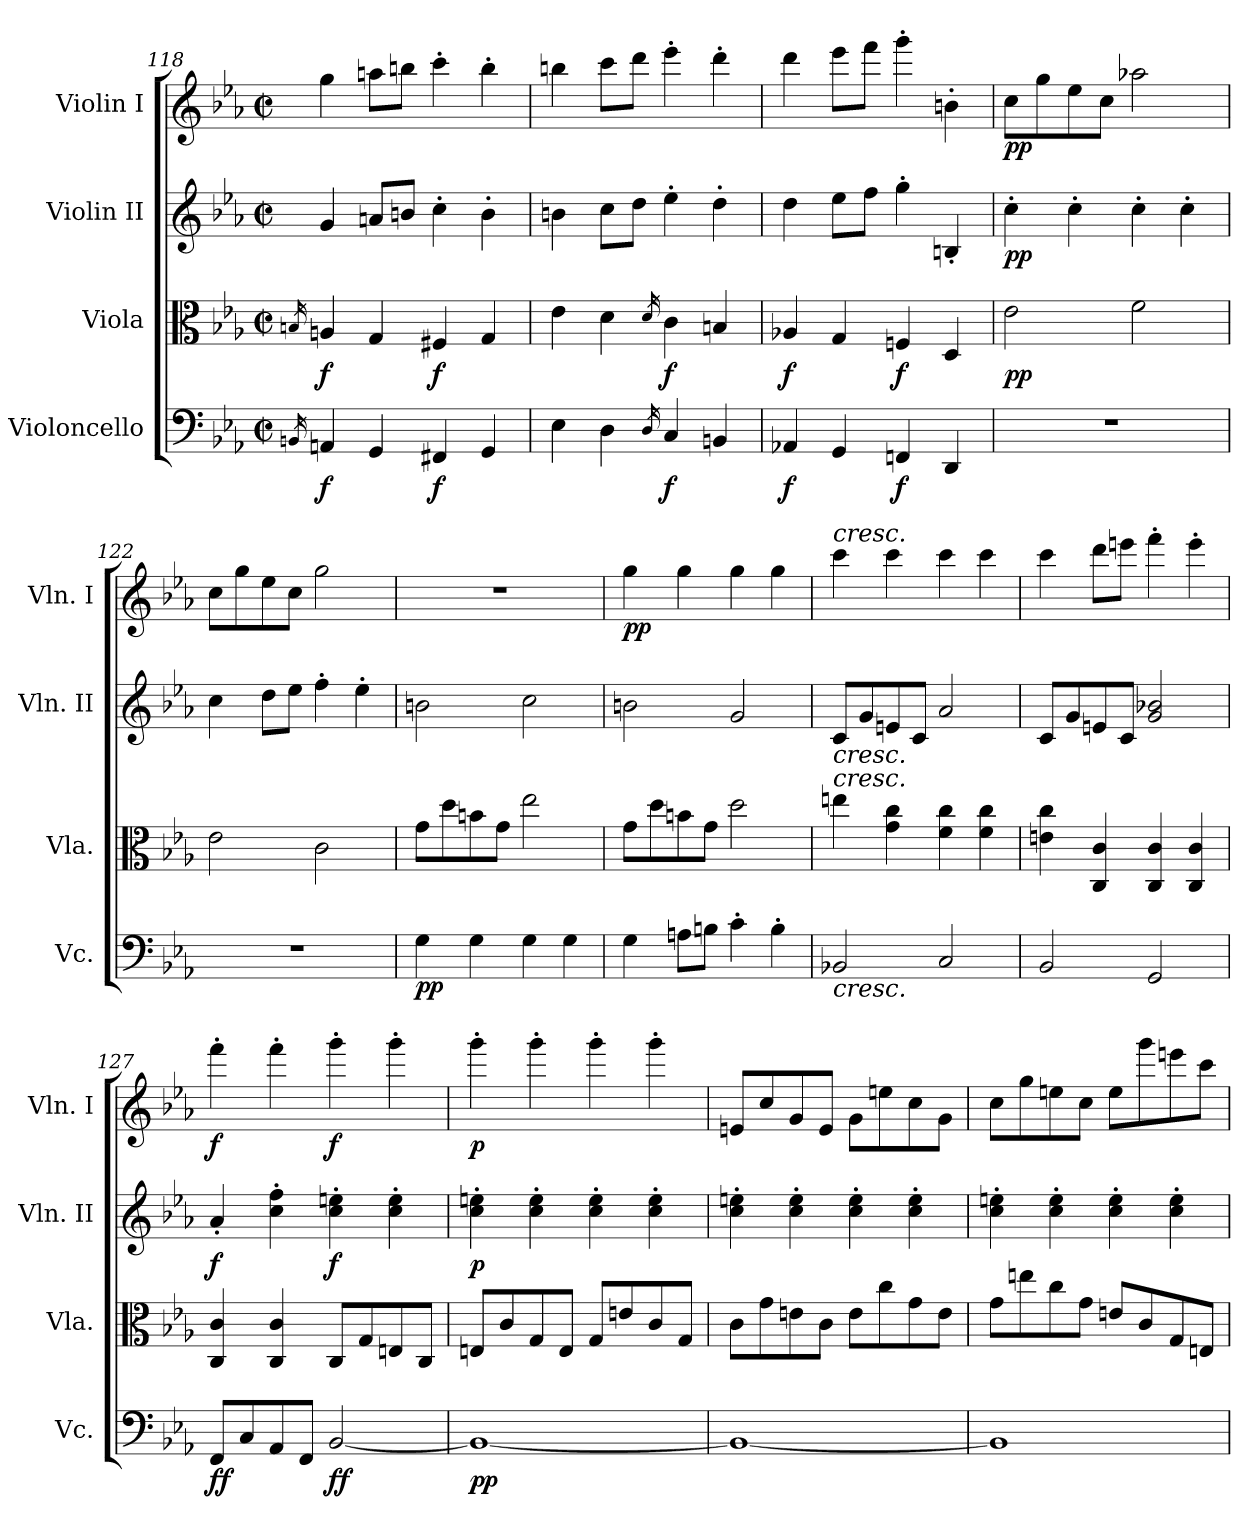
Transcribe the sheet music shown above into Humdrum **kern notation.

**kern	**dynam	**kern	**dynam	**kern	**dynam	**kern	**dynam
*part4	*part4	*part3	*part3	*part2	*part2	*part1	*part1
*staff4	*staff4	*staff3	*staff3	*staff2	*staff2	*staff1	*staff1
*I"Violoncello	*	*I"Viola	*	*I"Violin II	*	*I"Violin I	*
*I'Vc.	*	*I'Vla.	*	*I'Vln. II	*	*I'Vln. I	*
*clefF4	*	*clefC3	*	*clefG2	*	*clefG2	*
*k[b-e-a-]	*	*k[b-e-a-]	*	*k[b-e-a-]	*	*k[b-e-a-]	*
*M2/2	*	*M2/2	*	*M2/2	*	*M2/2	*
*met(c|)	*	*met(c|)	*	*met(c|)	*	*met(c|)	*
=118	=118	=118	=118	=118	=118	=118	=118
16qBBn/	.	16qBn/	.	.	.	.	.
!	!LO:DY:b	!	!LO:DY:b	!	!	!	!
4AAn/	f	4An/	f	4g/	.	4gg\	.
4GG/	.	4G/	.	8an/L	.	8aan\L	.
.	.	.	.	8bn/J	.	8bbn\J	.
!	!LO:DY:b	!	!LO:DY:b	!	!	!	!
4FF#X/	f	4F#X/	f	4cc'\	.	4ccc'\	.
4GG/	.	4G/	.	4b'\	.	4bb'\	.
=119	=119	=119	=119	=119	=119	=119	=119
4E-\	.	4e-\	.	4bn\	.	4bbn\	.
4D\	.	4d\	.	8cc\L	.	8ccc\L	.
.	.	.	.	8dd\J	.	8ddd\J	.
16qD/	.	16qd/	.	.	.	.	.
!	!LO:DY:b	!	!LO:DY:b	!	!	!	!
4C/	f	4c\	f	4ee-'\	.	4eee-'\	.
4BBn/	.	4Bn/	.	4dd'\	.	4ddd'\	.
=120	=120	=120	=120	=120	=120	=120	=120
!	!LO:DY:b	!	!LO:DY:b	!	!	!	!
4AA-X/	f	4A-X/	f	4dd\	.	4ddd\	.
4GG/	.	4G/	.	8ee-\L	.	8eee-\L	.
.	.	.	.	8ff\J	.	8fff\J	.
!	!LO:DY:b	!	!LO:DY:b	!	!	!	!
4FFn/	f	4Fn/	f	4gg'\	.	4ggg'\	.
4DD/	.	4D/	.	4Bn'/	.	4bn'\	.
=121	=121	=121	=121	=121	=121	=121	=121
!	!	!	!LO:DY:b	!	!LO:DY:b	!	!LO:DY:b
1r	.	2e-\	pp	4cc'\	pp	8cc\L	pp
.	.	.	.	.	.	8gg\	.
.	.	.	.	4cc'\	.	8ee-\	.
.	.	.	.	.	.	8cc\J	.
.	.	2f\	.	4cc'\	.	2aa-X\	.
.	.	.	.	4cc'\	.	.	.
=122	=122	=122	=122	=122	=122	=122	=122
1r	.	2e-\	.	4cc\	.	8cc\L	.
.	.	.	.	.	.	8gg\	.
.	.	.	.	8dd\L	.	8ee-\	.
.	.	.	.	8ee-\J	.	8cc\J	.
.	.	2c\	.	4ff'\	.	2gg\	.
.	.	.	.	4ee-'\	.	.	.
=123	=123	=123	=123	=123	=123	=123	=123
!	!LO:DY:b	!	!	!	!	!	!
4G\	pp	8g\L	.	2bn\	.	1r	.
.	.	8dd\	.	.	.	.	.
4G\	.	8bn\	.	.	.	.	.
.	.	8g\J	.	.	.	.	.
4G\	.	2ee-\	.	2cc\	.	.	.
4G\	.	.	.	.	.	.	.
=124	=124	=124	=124	=124	=124	=124	=124
!	!	!	!	!	!	!	!LO:DY:b
4G\	.	8g\L	.	2bn\	.	4gg\	pp
.	.	8dd\	.	.	.	.	.
8An\L	.	8bn\	.	.	.	4gg\	.
8Bn\J	.	8g\J	.	.	.	.	.
4c'\	.	2dd\	.	2g/	.	4gg\	.
4B'\	.	.	.	.	.	4gg\	.
=125	=125	=125	=125	=125	=125	=125	=125
!	!	!	!	!	!	!LO:TX:a:i:t=cresc.	!
!	!	!	!	!LO:TX:b:i:t=cresc.	!	!	!
!	!	!LO:TX:a:i:t=cresc.	!	!	!	!	!
!LO:TX:b:i:t=cresc.	!	!	!	!	!	!	!
2BB-X/	.	4een\	.	8c/L	.	4ccc\	.
.	.	.	.	8g/	.	.	.
.	.	4g\ 4cc\	.	8en/	.	4ccc\	.
.	.	.	.	8c/J	.	.	.
2C/	.	4f\ 4cc\	.	2a-/	.	4ccc\	.
.	.	4f\ 4cc\	.	.	.	4ccc\	.
=126	=126	=126	=126	=126	=126	=126	=126
2BB-/	.	4en\ 4cc\	.	8c/L	.	4ccc\	.
.	.	.	.	8g/	.	.	.
.	.	4C/ 4c/	.	8en/	.	8ddd\L	.
.	.	.	.	8c/J	.	8eeen\J	.
2GG/	.	4C/ 4c/	.	2g/ 2b-X/	.	4fff'\	.
.	.	4C/ 4c/	.	.	.	4eee'\	.
=127	=127	=127	=127	=127	=127	=127	=127
!	!LO:DY:b	!	!	!	!	!	!
!	!LO:DY:n=1:b	!	!	!	!LO:DY:b	!	!LO:DY:b
8FF/L	f f	4C/ 4c/	.	4a-'/	f	4fff'\	f
8C/	.	.	.	.	.	.	.
8AA-/	.	4C/ 4c/	.	4cc\' 4ff\'	.	4fff'\	.
8FF/J	.	.	.	.	.	.	.
!	!LO:DY:n=2:b	!	!	!	!	!	!
!	!LO:DY:n=3:b	!	!	!	!LO:DY:b	!	!LO:DY:b
[2BB-/	f f	8C/L	.	4cc\' 4een\'	f	4ggg'\	f
.	.	8G/	.	.	.	.	.
.	.	8En/	.	4cc\' 4ee\'	.	4ggg'\	.
.	.	8C/J	.	.	.	.	.
=128	=128	=128	=128	=128	=128	=128	=128
!	!LO:DY:b	!	!	!	!	!	!
!	!LO:DY:n=1:b	!	!	!	!LO:DY:b	!	!LO:DY:b
1BB-_	p p	8En/L	.	4cc\' 4een\'	p	4ggg'\	p
.	.	8c/	.	.	.	.	.
.	.	8G/	.	4cc\' 4ee\'	.	4ggg'\	.
.	.	8E/J	.	.	.	.	.
.	.	8G/L	.	4cc\' 4ee\'	.	4ggg'\	.
.	.	8en/	.	.	.	.	.
.	.	8c/	.	4cc\' 4ee\'	.	4ggg'\	.
.	.	8G/J	.	.	.	.	.
=129	=129	=129	=129	=129	=129	=129	=129
1BB-_	.	8c\L	.	4cc\' 4een\'	.	8en/L	.
.	.	8g\	.	.	.	8cc/	.
.	.	8en\	.	4cc\' 4ee\'	.	8g/	.
.	.	8c\J	.	.	.	8e/J	.
.	.	8e\L	.	4cc\' 4ee\'	.	8g\L	.
.	.	8cc\	.	.	.	8een\	.
.	.	8g\	.	4cc\' 4ee\'	.	8cc\	.
.	.	8e\J	.	.	.	8g\J	.
=130	=130	=130	=130	=130	=130	=130	=130
1BB-]	.	8g\L	.	4cc\' 4een\'	.	8cc\L	.
.	.	8een\	.	.	.	8gg\	.
.	.	8cc\	.	4cc\' 4ee\'	.	8een\	.
.	.	8g\J	.	.	.	8cc\J	.
.	.	8en/L	.	4cc\' 4ee\'	.	8ee\L	.
.	.	8c/	.	.	.	8ggg\	.
.	.	8G/	.	4cc\' 4ee\'	.	8eeen\	.
.	.	8En/J	.	.	.	8ccc\J	.
=	=	=	=	=	=	=	=
*-	*-	*-	*-	*-	*-	*-	*-
